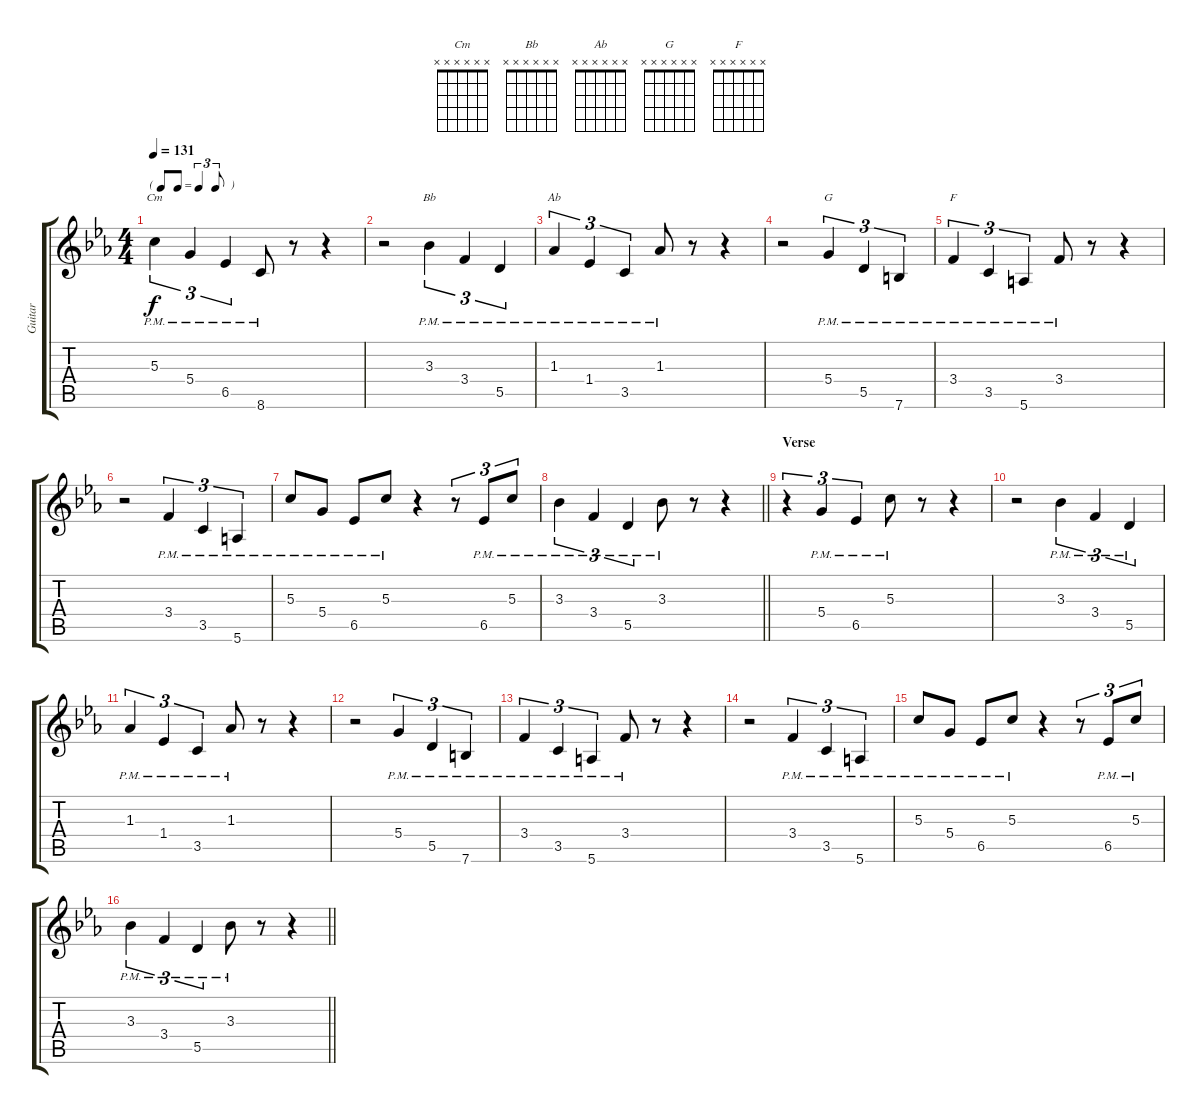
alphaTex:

\track ("Guitar" "Guitar") {instrument electricguitarclean}
\staff {score tabs}
\tuning (E4 B3 G3 D3 A2 E2) {hide}
\chord ("Cm" x x x x x x)
\chord ("Bb" x x x x x x)
\chord ("Ab" x x x x x x)
\chord ("G" x x x x x x)
\chord ("F" x x x x x x)
\ts (4 4)
\tf triplet8th
\tempo 131
\clef g2
\ks cminor
5.3{pm}.4{tu (3 2) ch "Cm" dy f} 5.4{pm}.4{tu (3 2)} 6.5{pm}.4{tu (3 2)} 8.6{pm}.8 r.8 r.4 |
r.2 3.3{pm}.4{tu (3 2) ch "Bb"} 3.4{pm}.4{tu (3 2)} 5.5{pm}.4{tu (3 2)} |
1.3{pm}.4{tu (3 2) ch "Ab"} 1.4{pm}.4{tu (3 2)} 3.5{pm}.4{tu (3 2)} 1.3{pm}.8 r.8 r.4 |
r.2 5.4{pm}.4{tu (3 2) ch "G"} 5.5{pm}.4{tu (3 2)} 7.6{pm}.4{tu (3 2)} |
3.4{pm}.4{tu (3 2) ch "F"} 3.5{pm}.4{tu (3 2)} 5.6{pm}.4{tu (3 2)} 3.4{pm}.8 r.8 r.4 |
r.2 3.4{pm}.4{tu (3 2)} 3.5{pm}.4{tu (3 2)} 5.6{pm}.4{tu (3 2)} |
5.3{pm}.8 5.4{pm}.8 6.5{pm}.8 5.3{pm}.8 r.4 r.8{tu (3 2)} 6.5{pm}.8{tu (3 2)} 5.3{pm}.8{tu (3 2)} |
\barLineRight lightlight
3.3{pm}.4{tu (3 2)} 3.4{pm}.4{tu (3 2)} 5.5{pm}.4{tu (3 2)} 3.3{pm}.8 r.8 r.4 |
\section ("" "Verse")
r.4{tu (3 2)} 5.4{pm}.4{tu (3 2)} 6.5{pm}.4{tu (3 2)} 5.3{pm}.8 r.8 r.4 |
r.2 3.3{pm}.4{tu (3 2)} 3.4{pm}.4{tu (3 2)} 5.5{pm}.4{tu (3 2)} |
1.3{pm}.4{tu (3 2)} 1.4{pm}.4{tu (3 2)} 3.5{pm}.4{tu (3 2)} 1.3{pm}.8 r.8 r.4 |
r.2 5.4{pm}.4{tu (3 2)} 5.5{pm}.4{tu (3 2)} 7.6{pm}.4{tu (3 2)} |
3.4{pm}.4{tu (3 2)} 3.5{pm}.4{tu (3 2)} 5.6{pm}.4{tu (3 2)} 3.4{pm}.8 r.8 r.4 |
r.2 3.4{pm}.4{tu (3 2)} 3.5{pm}.4{tu (3 2)} 5.6{pm}.4{tu (3 2)} |
5.3{pm}.8 5.4{pm}.8 6.5{pm}.8 5.3{pm}.8 r.4 r.8{tu (3 2)} 6.5{pm}.8{tu (3 2)} 5.3{pm}.8{tu (3 2)} |
\barLineRight lightlight
3.3{pm}.4{tu (3 2)} 3.4{pm}.4{tu (3 2)} 5.5{pm}.4{tu (3 2)} 3.3{pm}.8 r.8 r.4
